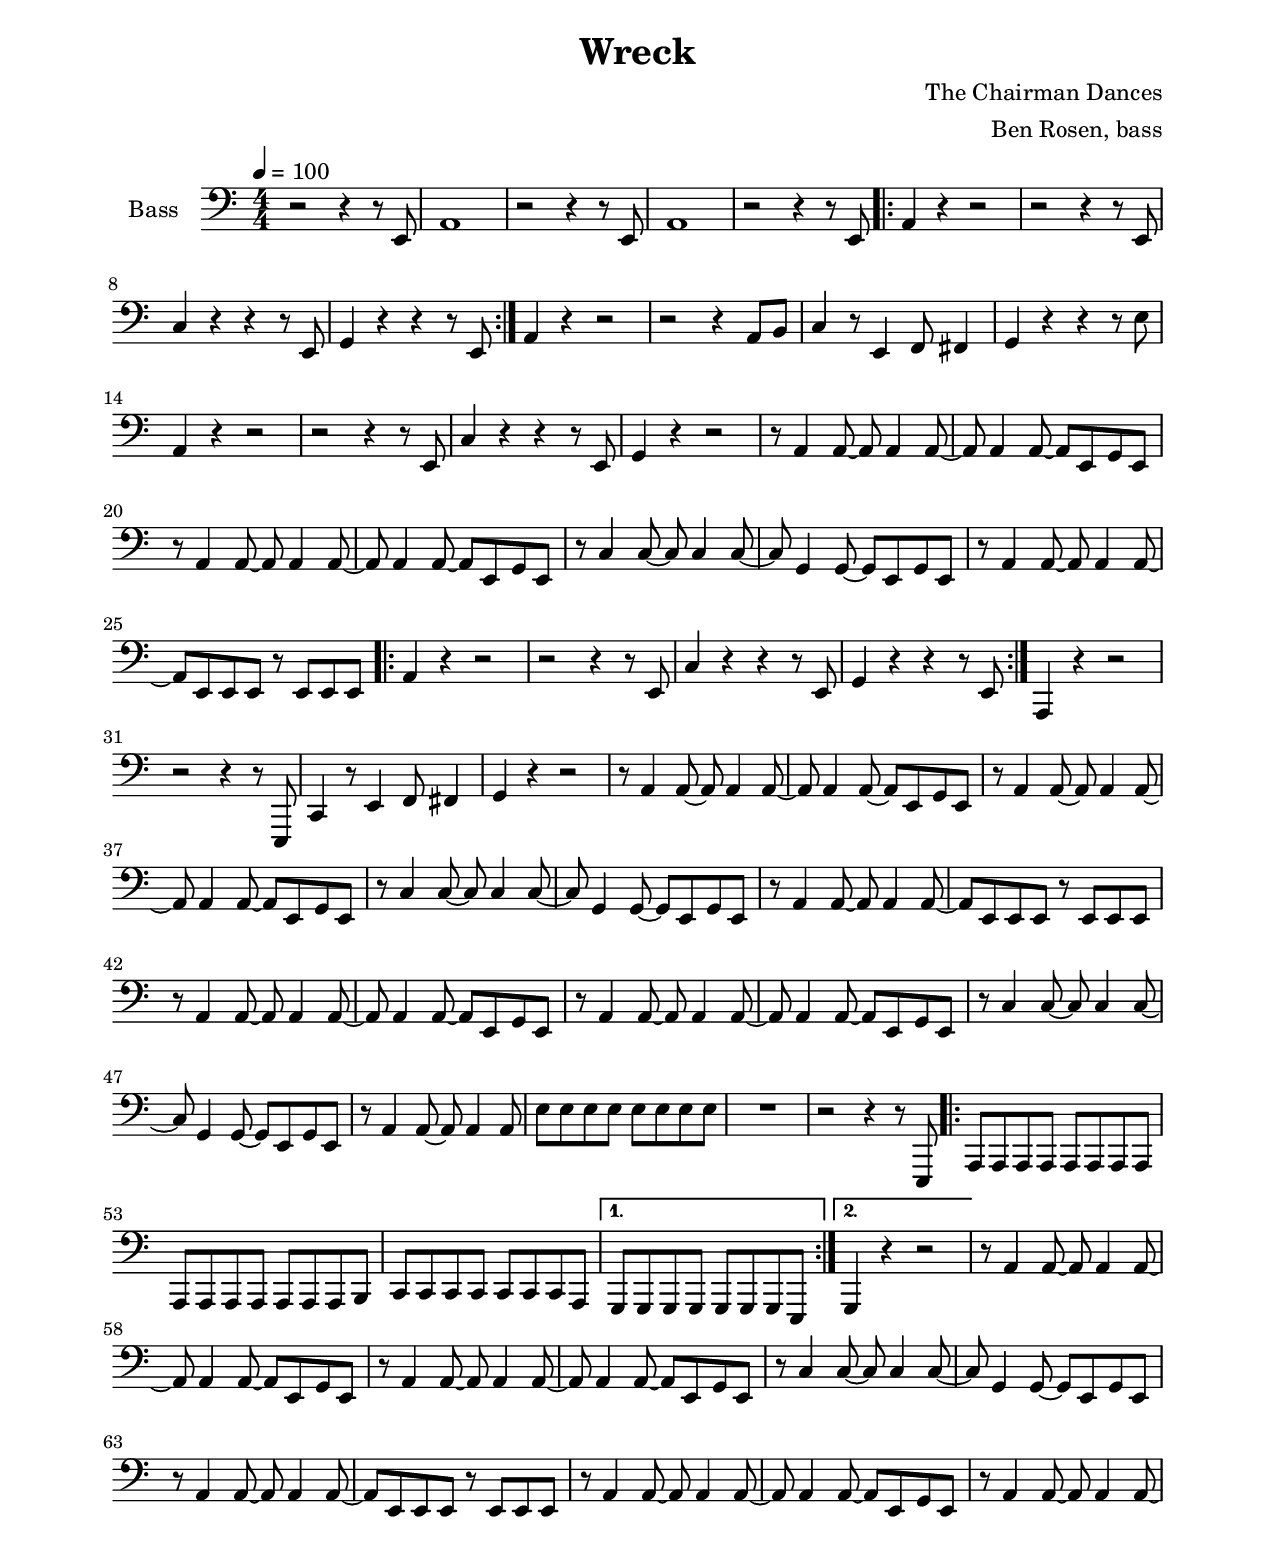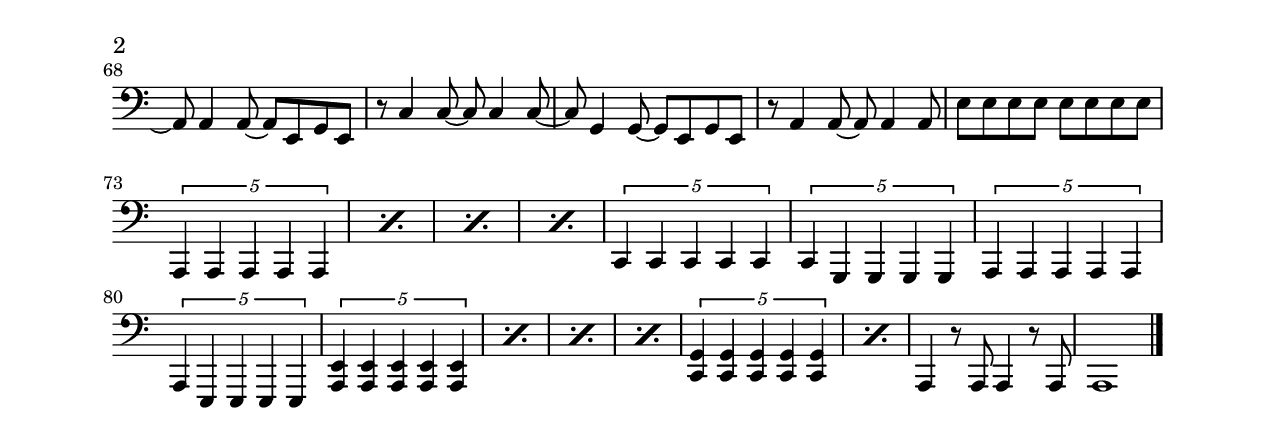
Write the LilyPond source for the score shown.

\version "2.24.0"

\include "settings.ily"

\header {
  title = "Wreck"
  composer = "The Chairman Dances"
  arranger = "Ben Rosen, bass"
}

verse_base = \relative a, {
  \repeat volta 2 {
    | a4 r r2
    | r2 r4 r8 e
    | c'4 r r r8 e,
    | g4 r r r8 e
  }
}

chorus_base = \relative a, {
  | r8 a4 a8 ~ a a4 a8 ~
  | a8 a4 a8 ~ a e g e
  | r8 a4 a8 ~ a a4 a8 ~
  | a8 a4 a8 ~ a e g e

  | r8 c'4 c8 ~ c c4 c8 ~
  | c8 g4 g8 ~ g e g e
  | r8 a4 a8 ~ a a4 a8
}

chorus_one = \relative a, {
  \chorus_base ~

  | a8 e e e r e e e
}

chorus_two = \relative e {
  \chorus_one
  \chorus_base

  \repeat unfold 8 { e8 }
}

music = \relative a, {
  \clef "bass"
  \tempo 4 = 100

  | r2 r4 r8 e

  | a1
  | r2 r4 r8 e
  | a1
  | r2 r4 r8 e

  \verse_base

  | a4 r r2
  | r2 r4 a8 b
  | c4 r8 e,4 f8 fs4
  | g4 r r r8 e'

  | a,4 r r2
  | r2 r4 r8 e
  | c'4 r r r8 e,
  | g4 r r2

  \chorus_one

  \verse_base

  | a,4 r r2
  | r2 r4 r8 e
  | c'4 r8 e4 f8 fs4
  | g4 r r2

  \chorus_two

  | R1
  | r2 r4 r8 e,

  \repeat volta 2 {
    | \repeat unfold 8 { a8 }
    | \repeat unfold 4 { a8 } a a a b
    | \repeat unfold 4 { c8 } c c c a

    \alternative {
      \volta 1 {
        | \repeat unfold 4 { g8 } g g g e
      }

      \volta 2 {
        | g4 r r2
      }
    }
  }

  \chorus_two

  \repeat percent 4 {
    | \tuplet 5/4 {
        \repeat unfold 5 { a4 }
      }
  }

  | \tuplet 5/4 {
      \repeat unfold 5 { c4 }
    }
  | \tuplet 5/4 { c4 g g g g }

  | \tuplet 5/4 {
      \repeat unfold 5 { a4 }
    }
  | \tuplet 5/4 { a4 e e e e }

  \repeat percent 4 {
    | \tuplet 5/4 {
        \repeat unfold 5 { <a e'>4 }
      }
  }

  \repeat percent 2 {
    | \tuplet 5/4 {
        \repeat unfold 5 { <c g'>4 }
      }
  }

  | a4 r8 a a4 r8 a
  | a1

  \bar "|."
}

\score {
  \new Staff \with {
    instrumentName = "Bass"
    \numericTimeSignature
  } {
    \compressMMRests
    \music
  }
}
